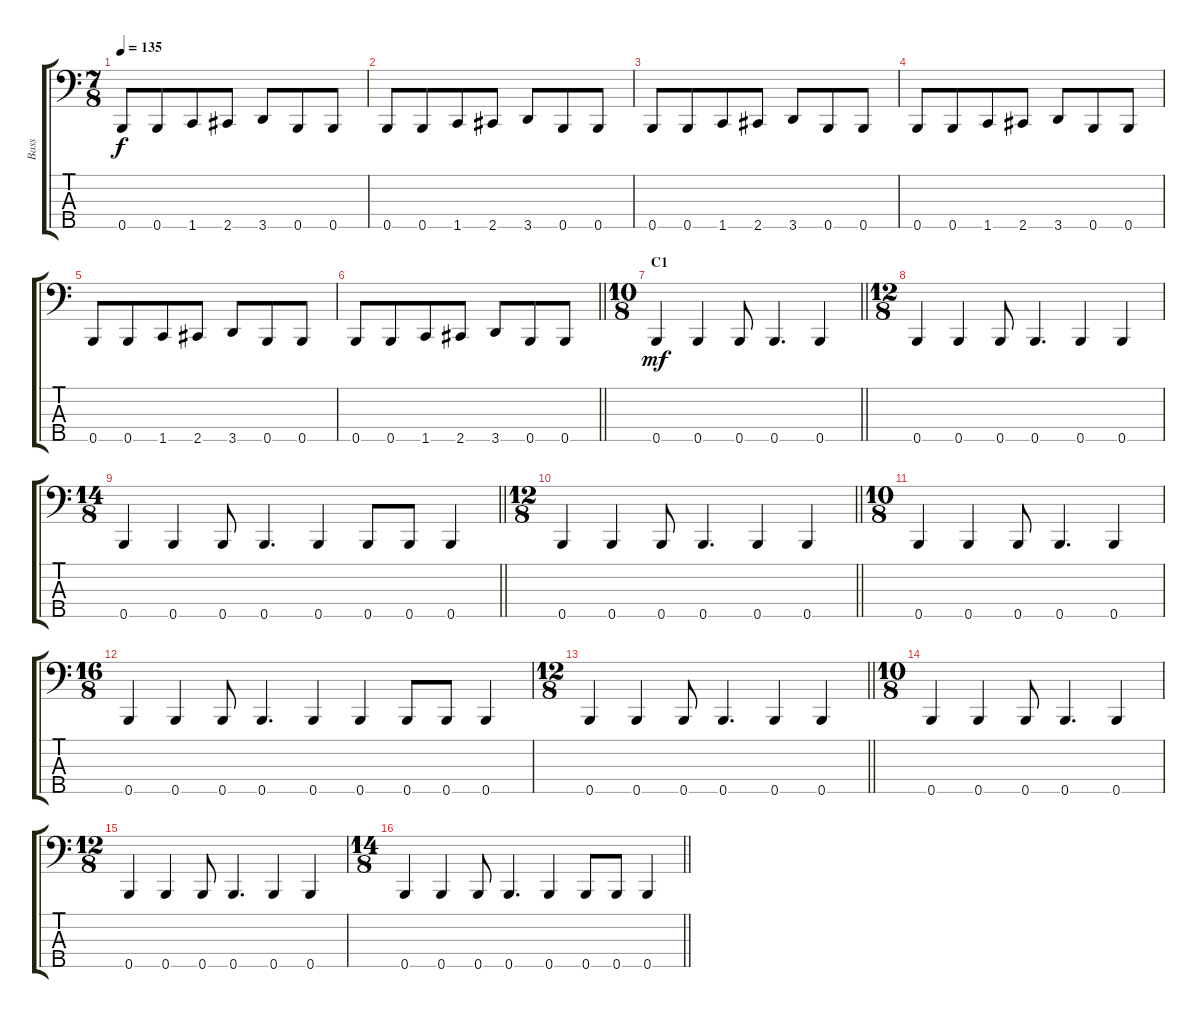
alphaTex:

\track ("Bass" "Bass") {instrument distortionguitar}
\staff {score tabs}
\tuning (G2 D2 A1 E1 B0) {hide}
\ts (7 8)
\tempo 135
\clef f4
\ks c
0.5.8{dy f} 0.5.8 1.5.8 2.5.8 3.5.8 0.5.8 0.5.8 |
0.5.8 0.5.8 1.5.8 2.5.8 3.5.8 0.5.8 0.5.8 |
0.5.8 0.5.8 1.5.8 2.5.8 3.5.8 0.5.8 0.5.8 |
0.5.8 0.5.8 1.5.8 2.5.8 3.5.8 0.5.8 0.5.8 |
0.5.8 0.5.8 1.5.8 2.5.8 3.5.8 0.5.8 0.5.8 |
\barLineRight lightlight
0.5.8 0.5.8 1.5.8 2.5.8 3.5.8 0.5.8 0.5.8 |
\ts (10 8)
\section ("" "C1")
\barLineRight lightlight
0.5.4{dy mf} 0.5.4 0.5.8 0.5.4{d} 0.5.4 |
\ts (12 8)
0.5.4 0.5.4 0.5.8 0.5.4{d} 0.5.4 0.5.4 |
\ts (14 8)
\barLineRight lightlight
0.5.4 0.5.4 0.5.8 0.5.4{d} 0.5.4 0.5.8 0.5.8 0.5.4 |
\ts (12 8)
\section ("" "")
\barLineRight lightlight
0.5.4 0.5.4 0.5.8 0.5.4{d} 0.5.4 0.5.4 |
\ts (10 8)
0.5.4 0.5.4 0.5.8 0.5.4{d} 0.5.4 |
\ts (16 8)
0.5.4 0.5.4 0.5.8 0.5.4{d} 0.5.4 0.5.4 0.5.8 0.5.8 0.5.4 |
\ts (12 8)
\barLineRight lightlight
0.5.4 0.5.4 0.5.8 0.5.4{d} 0.5.4 0.5.4 |
\ts (10 8)
\section ("" "")
0.5.4 0.5.4 0.5.8 0.5.4{d} 0.5.4 |
\ts (12 8)
0.5.4 0.5.4 0.5.8 0.5.4{d} 0.5.4 0.5.4 |
\ts (14 8)
\barLineRight lightlight
0.5.4 0.5.4 0.5.8 0.5.4{d} 0.5.4 0.5.8 0.5.8 0.5.4
